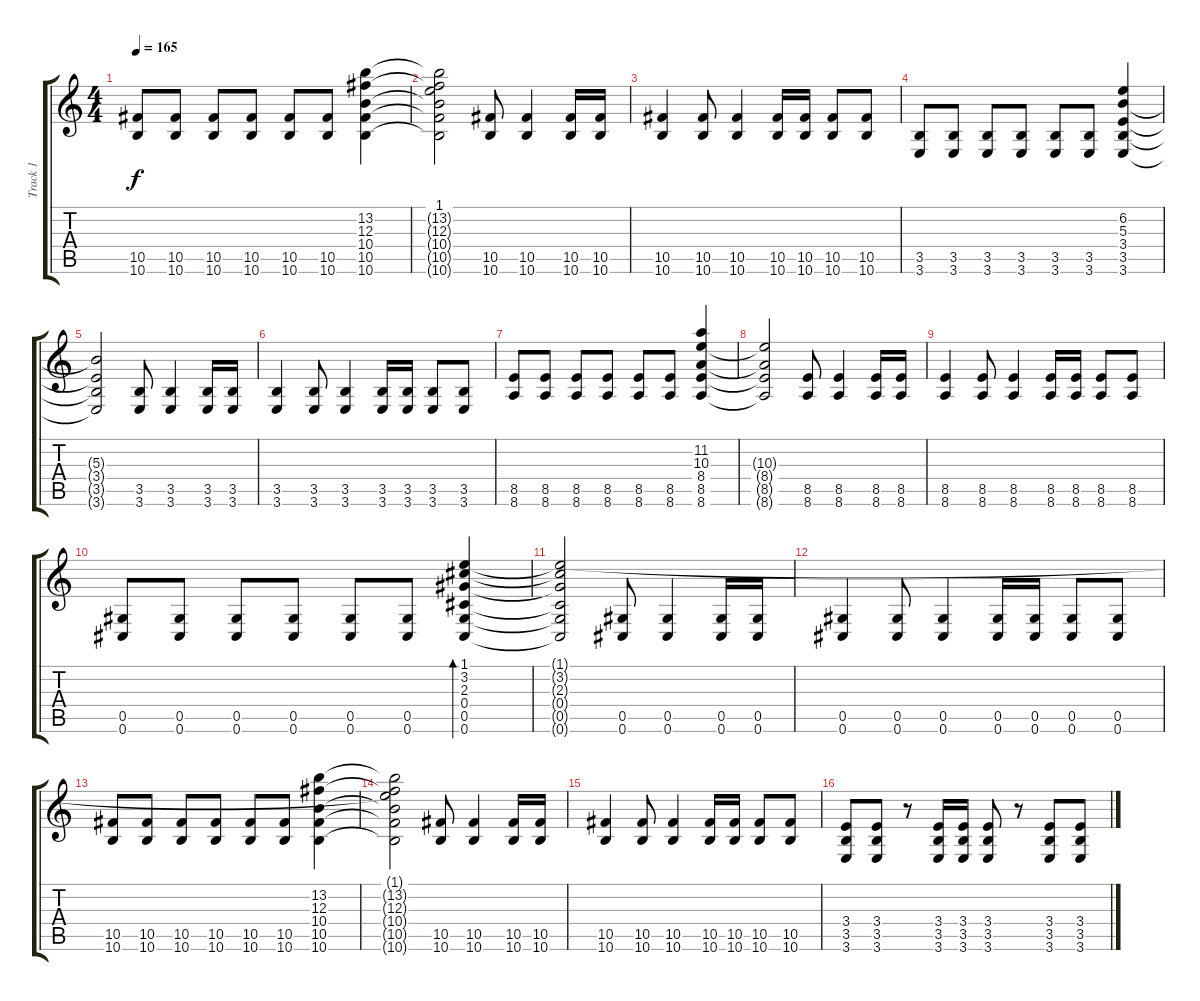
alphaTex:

\track ("Track 1" "Track 1") {instrument overdrivenguitar}
\staff {score tabs}
\tuning (Eb4 Bb3 Gb3 Db3 Ab2 Db2) {hide}
\ts (4 4)
\tempo 165
\clef g2
\ks c
(10.5 10.6).8{dy f} (10.5 10.6).8 (10.5 10.6).8 (10.5 10.6).8 (10.5 10.6).8 (10.5 10.6).8 (13.2 12.3 10.4 10.5 10.6).4 |
(1.1{t} 13.2{t} 12.3{t} 10.4{t} 10.5{t} 10.6{t}).2 (10.5 10.6).8 (10.5 10.6).4 (10.5 10.6).16 (10.5 10.6).16 |
(10.5 10.6).4 (10.5 10.6).8 (10.5 10.6).4 (10.5 10.6).16 (10.5 10.6).16 (10.5 10.6).8 (10.5 10.6).8 |
(3.5 3.6).8 (3.5 3.6).8 (3.5 3.6).8 (3.5 3.6).8 (3.5 3.6).8 (3.5 3.6).8 (6.2 5.3 3.4 3.5 3.6).4 |
(5.3{t} 3.4{t} 3.5{t} 3.6{t}).2 (3.5 3.6).8 (3.5 3.6).4 (3.5 3.6).16 (3.5 3.6).16 |
(3.5 3.6).4 (3.5 3.6).8 (3.5 3.6).4 (3.5 3.6).16 (3.5 3.6).16 (3.5 3.6).8 (3.5 3.6).8 |
(8.5 8.6).8 (8.5 8.6).8 (8.5 8.6).8 (8.5 8.6).8 (8.5 8.6).8 (8.5 8.6).8 (11.2 10.3 8.4 8.5 8.6).4 |
(10.3{t} 8.4{t} 8.5{t} 8.6{t}).2 (8.5 8.6).8 (8.5 8.6).4 (8.5 8.6).16 (8.5 8.6).16 |
(8.5 8.6).4 (8.5 8.6).8 (8.5 8.6).4 (8.5 8.6).16 (8.5 8.6).16 (8.5 8.6).8 (8.5 8.6).8 |
(0.5 0.6).8 (0.5 0.6).8 (0.5 0.6).8 (0.5 0.6).8 (0.5 0.6).8 (0.5 0.6).8 (1.1 3.2 2.3 0.4 0.5 0.6).4{bd 240} |
(1.1{t} 3.2{t} 2.3{t} 0.4{t} 0.5{t} 0.6{t}).2 (0.5 0.6).8 (0.5 0.6).4 (0.5 0.6).16 (0.5 0.6).16 |
(0.5 0.6).4 (0.5 0.6).8 (0.5 0.6).4 (0.5 0.6).16 (0.5 0.6).16 (0.5 0.6).8 (0.5 0.6).8 |
(10.5 10.6).8 (10.5 10.6).8 (10.5 10.6).8 (10.5 10.6).8 (10.5 10.6).8 (10.5 10.6).8 (13.2 12.3 10.4 10.5 10.6).4 |
(1.1{t} 13.2{t} 12.3{t} 10.4{t} 10.5{t} 10.6{t}).2 (10.5 10.6).8 (10.5 10.6).4 (10.5 10.6).16 (10.5 10.6).16 |
(10.5 10.6).4 (10.5 10.6).8 (10.5 10.6).4 (10.5 10.6).16 (10.5 10.6).16 (10.5 10.6).8 (10.5 10.6).8 |
(3.4 3.5 3.6).8 (3.4 3.5 3.6).8 r.8 (3.4 3.5 3.6).16 (3.4 3.5 3.6).16 (3.4 3.5 3.6).8 r.8 (3.4 3.5 3.6).8 (3.4 3.5 3.6).8
